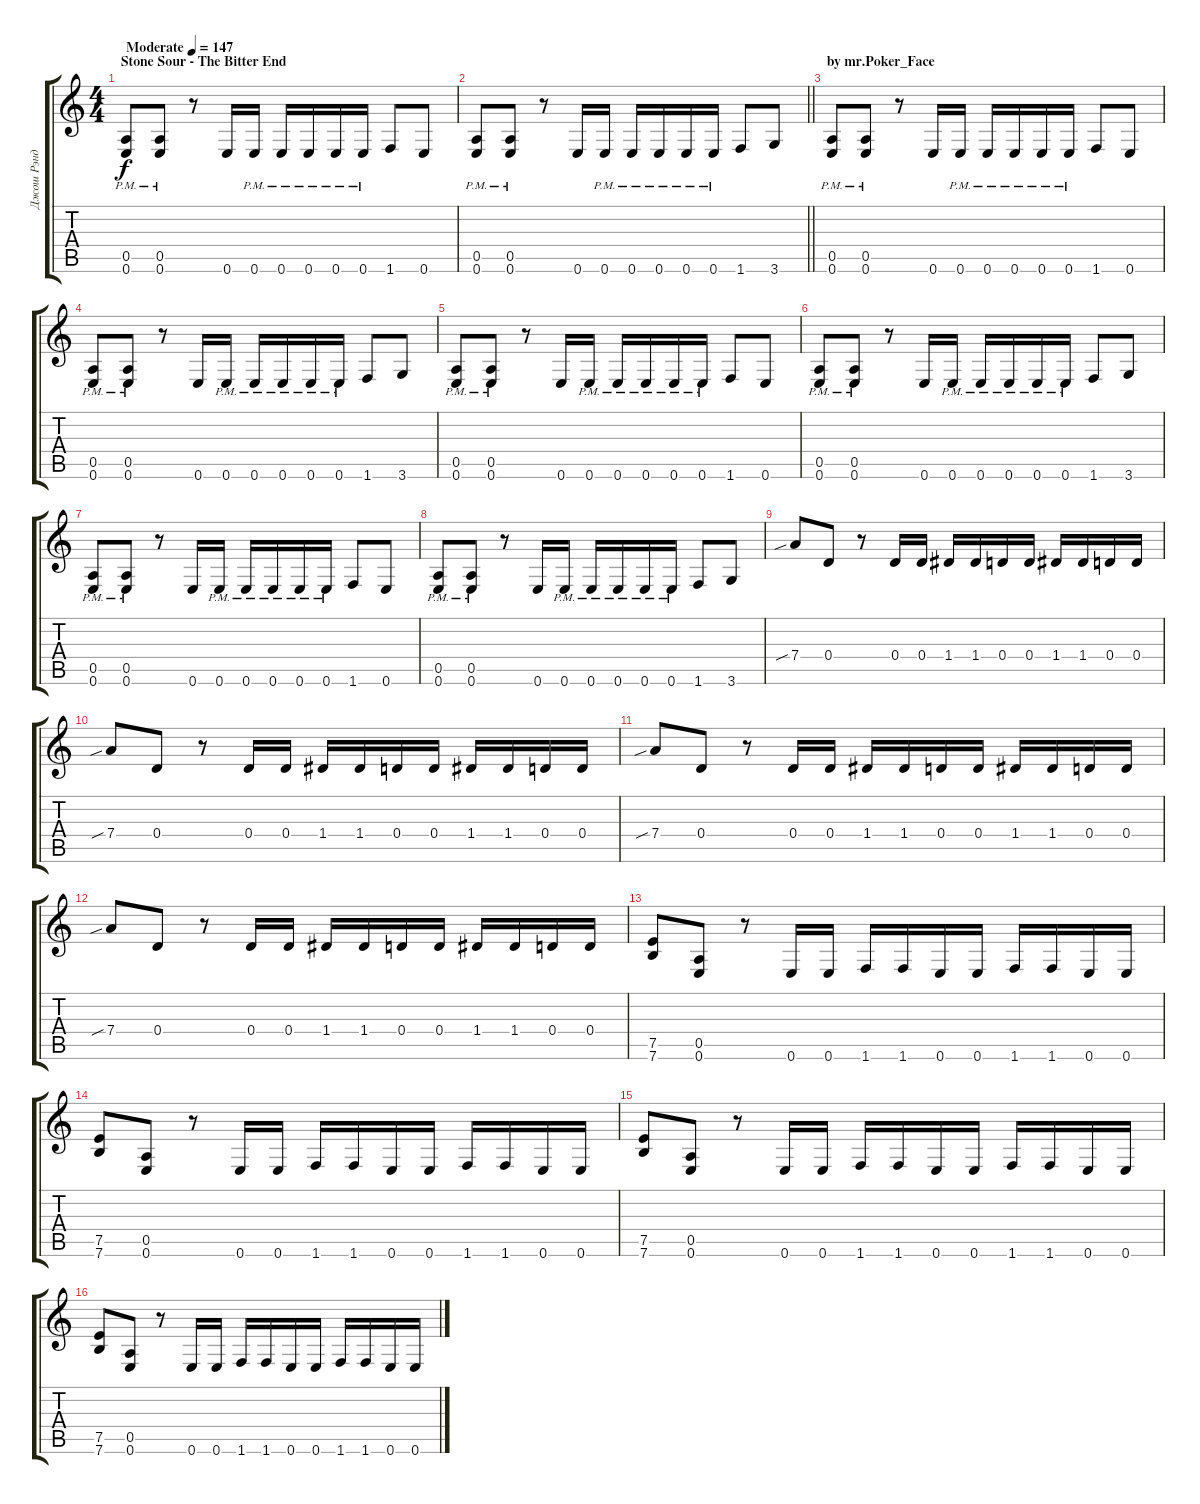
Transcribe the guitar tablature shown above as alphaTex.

\track ("Джош Рэнд" "Джош Рэнд") {instrument distortionguitar}
\staff {score tabs}
\tuning (E4 B3 G3 D3 A2 E2) {hide}
\ts (4 4)
\section ("" "Stone Sour - The Bitter End")
\tempo (147 "Moderate")
\clef g2
\ks c
(0.5 0.6{pm}).8{dy f instrument distortionguitar} (0.5 0.6{pm}).8 r.8 0.6.16 0.6{pm}.16 0.6{pm}.16 0.6{pm}.16 0.6{pm}.16 0.6{pm}.16 1.6.8 0.6.8 |
\barLineRight lightlight
(0.5 0.6{pm}).8 (0.5 0.6{pm}).8 r.8 0.6.16 0.6{pm}.16 0.6{pm}.16 0.6{pm}.16 0.6{pm}.16 0.6{pm}.16 1.6.8 3.6.8 |
\section ("" "by mr.Poker_Face")
(0.5 0.6{pm}).8 (0.5 0.6{pm}).8 r.8 0.6.16 0.6{pm}.16 0.6{pm}.16 0.6{pm}.16 0.6{pm}.16 0.6{pm}.16 1.6.8 0.6.8 |
(0.5 0.6{pm}).8 (0.5 0.6{pm}).8 r.8 0.6.16 0.6{pm}.16 0.6{pm}.16 0.6{pm}.16 0.6{pm}.16 0.6{pm}.16 1.6.8 3.6.8 |
(0.5 0.6{pm}).8 (0.5 0.6{pm}).8 r.8 0.6.16 0.6{pm}.16 0.6{pm}.16 0.6{pm}.16 0.6{pm}.16 0.6{pm}.16 1.6.8 0.6.8 |
(0.5 0.6{pm}).8 (0.5 0.6{pm}).8 r.8 0.6.16 0.6{pm}.16 0.6{pm}.16 0.6{pm}.16 0.6{pm}.16 0.6{pm}.16 1.6.8 3.6.8 |
(0.5 0.6{pm}).8 (0.5 0.6{pm}).8 r.8 0.6.16 0.6{pm}.16 0.6{pm}.16 0.6{pm}.16 0.6{pm}.16 0.6{pm}.16 1.6.8 0.6.8 |
(0.5 0.6{pm}).8 (0.5 0.6{pm}).8 r.8 0.6.16 0.6{pm}.16 0.6{pm}.16 0.6{pm}.16 0.6{pm}.16 0.6{pm}.16 1.6.8 3.6.8 |
7.4{sib}.8 0.4.8 r.8 0.4.16 0.4.16 1.4.16 1.4.16 0.4.16 0.4.16 1.4.16 1.4.16 0.4.16 0.4.16 |
7.4{sib}.8 0.4.8 r.8 0.4.16 0.4.16 1.4.16 1.4.16 0.4.16 0.4.16 1.4.16 1.4.16 0.4.16 0.4.16 |
7.4{sib}.8 0.4.8 r.8 0.4.16 0.4.16 1.4.16 1.4.16 0.4.16 0.4.16 1.4.16 1.4.16 0.4.16 0.4.16 |
7.4{sib}.8 0.4.8 r.8 0.4.16 0.4.16 1.4.16 1.4.16 0.4.16 0.4.16 1.4.16 1.4.16 0.4.16 0.4.16 |
(7.5 7.6).8 (0.5 0.6).8 r.8 0.6.16 0.6.16 1.6.16 1.6.16 0.6.16 0.6.16 1.6.16 1.6.16 0.6.16 0.6.16 |
(7.5 7.6).8 (0.5 0.6).8 r.8 0.6.16 0.6.16 1.6.16 1.6.16 0.6.16 0.6.16 1.6.16 1.6.16 0.6.16 0.6.16 |
(7.5 7.6).8 (0.5 0.6).8 r.8 0.6.16 0.6.16 1.6.16 1.6.16 0.6.16 0.6.16 1.6.16 1.6.16 0.6.16 0.6.16 |
(7.5 7.6).8 (0.5 0.6).8 r.8 0.6.16 0.6.16 1.6.16 1.6.16 0.6.16 0.6.16 1.6.16 1.6.16 0.6.16 0.6.16
